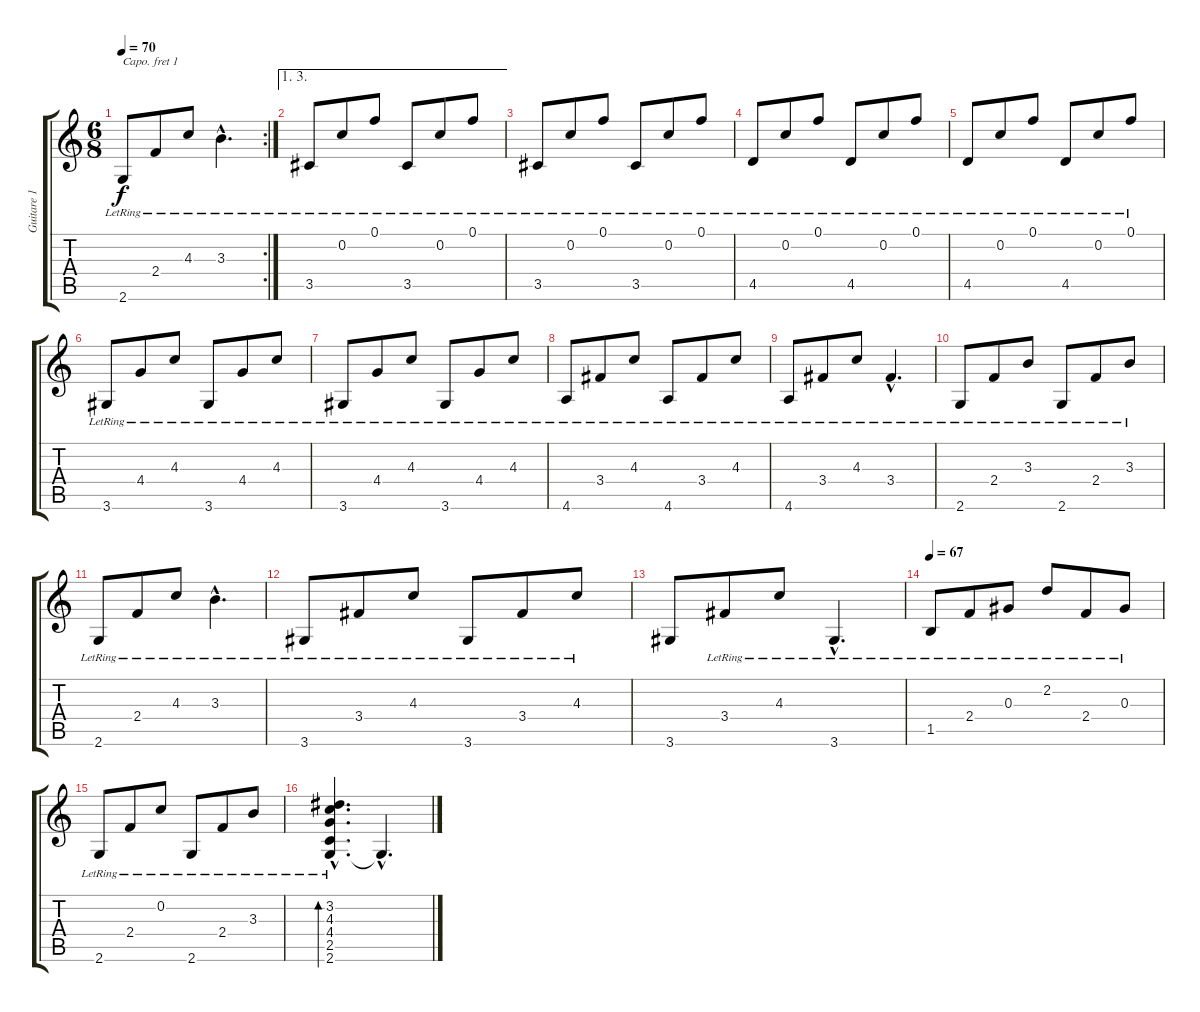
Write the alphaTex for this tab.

\track ("Guitare 1" "Guitare 1") {instrument acousticguitarnylon}
\staff {score tabs}
\capo 1
\tuning (E4 B3 G3 D3 A2 E2) {hide}
\rc 2
\ts (6 8)
\tempo 70
\clef g2
\ks c
2.6{lr}.8{dy f} 2.4{lr}.8 4.3{lr}.8 3.3{hac lr}.4{d} |
\ae (1 3)
3.5{lr}.8{volume 13} 0.2{lr}.8 0.1{lr}.8 3.5{lr}.8 0.2{lr}.8 0.1{lr}.8 |
3.5{lr}.8 0.2{lr}.8 0.1{lr}.8 3.5{lr}.8 0.2{lr}.8 0.1{lr}.8 |
4.5{lr}.8 0.2{lr}.8 0.1{lr}.8 4.5{lr}.8 0.2{lr}.8 0.1{lr}.8 |
4.5{lr}.8 0.2{lr}.8 0.1{lr}.8 4.5{lr}.8 0.2{lr}.8 0.1{lr}.8 |
3.6{lr}.8 4.4{lr}.8 4.3{lr}.8 3.6{lr}.8 4.4{lr}.8 4.3{lr}.8 |
3.6{lr}.8 4.4{lr}.8 4.3{lr}.8 3.6{lr}.8 4.4{lr}.8 4.3{lr}.8 |
4.6{lr}.8 3.4{lr}.8 4.3{lr}.8 4.6{lr}.8 3.4{lr}.8 4.3{lr}.8 |
4.6{lr}.8 3.4{lr}.8 4.3{lr}.8 3.4{hac lr}.4{d} |
2.6{lr}.8 2.4{lr}.8 3.3{lr}.8 2.6{lr}.8 2.4{lr}.8 3.3{lr}.8 |
2.6{lr}.8 2.4{lr}.8 4.3{lr}.8 3.3{hac lr}.4{d} |
3.6{lr}.8 3.4{lr}.8 4.3{lr}.8 3.6{lr}.8 3.4{lr}.8 4.3{lr}.8 |
3.6.8 3.4{lr}.8 4.3{lr}.8 3.6{hac lr}.4{d} |
\tempo 67
1.5{lr}.8 2.4{lr}.8 0.3{lr}.8 2.2{lr}.8 2.4{lr}.8 0.3{lr}.8 |
2.6{lr}.8 2.4{lr}.8 0.2{lr}.8 2.6{lr}.8 2.4{lr}.8 3.3{lr}.8 |
(3.2{hac lr} 4.3{hac lr} 4.4{hac lr} 2.5{hac lr} 2.6{hac lr}).4{d bd 120} 2.6{hac t}.4{d}
